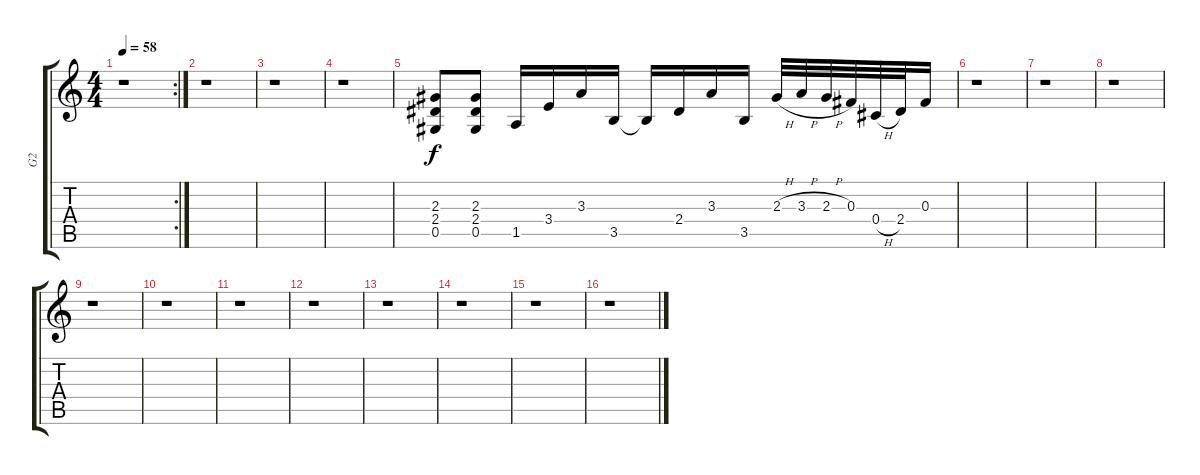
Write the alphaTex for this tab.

\track ("G2" "G2") {instrument overdrivenguitar}
\staff {score tabs}
\tuning (Eb4 Bb3 Gb3 Db3 Ab2 Eb2) {hide}
\rc 2
\ts (4 4)
\tempo 58
\clef g2
\ks c
r.1{dy f} |
r.1 |
r.1 |
r.1 |
(2.3 2.4 0.5).8 (2.3 2.4 0.5).8 1.5.16 3.4.16 3.3.16 3.5.16 3.5{t}.16 2.4.16 3.3.16 3.5.16 2.3{h}.32 3.3{h}.32 2.3{h}.32 0.3.32 0.4{h}.32 2.4.32 0.3.16 |
r.1 |
r.1 |
r.1 |
r.1 |
r.1 |
r.1 |
r.1 |
r.1 |
r.1 |
r.1 |
r.1
